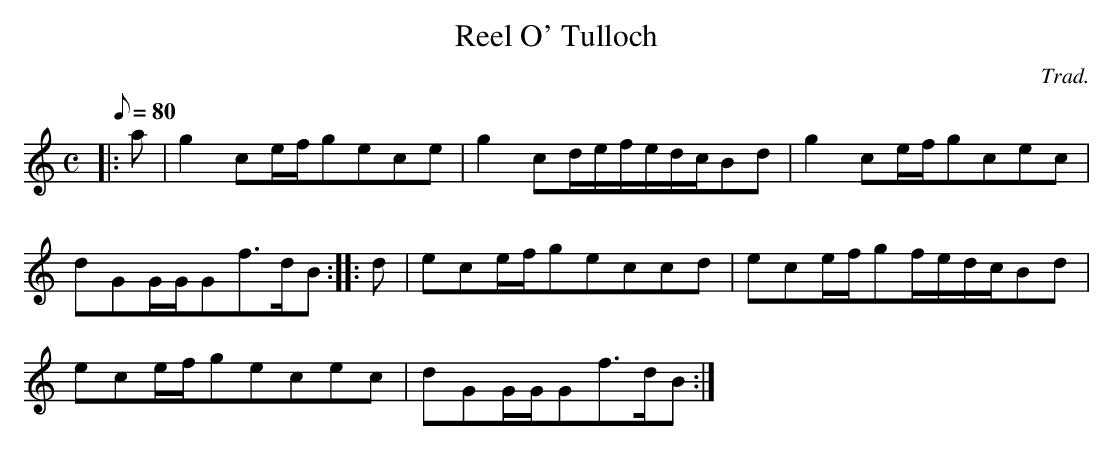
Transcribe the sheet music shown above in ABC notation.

X:1
T:Reel O' Tulloch
M:C
L:1/8
Q:80
C:Trad.
K:HP
|: a | \
g2ce/2f/2gece | \
g2cd/2e/2f/2e/2d/2c/2Bd | \
g2ce/2f/2gcec |
dGG/2G/2Gf3/2d/2B :: \
d | \
ece/2f/2geccd | \
ece/2f/2gf/2e/2d/2c/2Bd |
ece/2f/2gecec | \
dGG/2G/2Gf3/2d/2B :|
